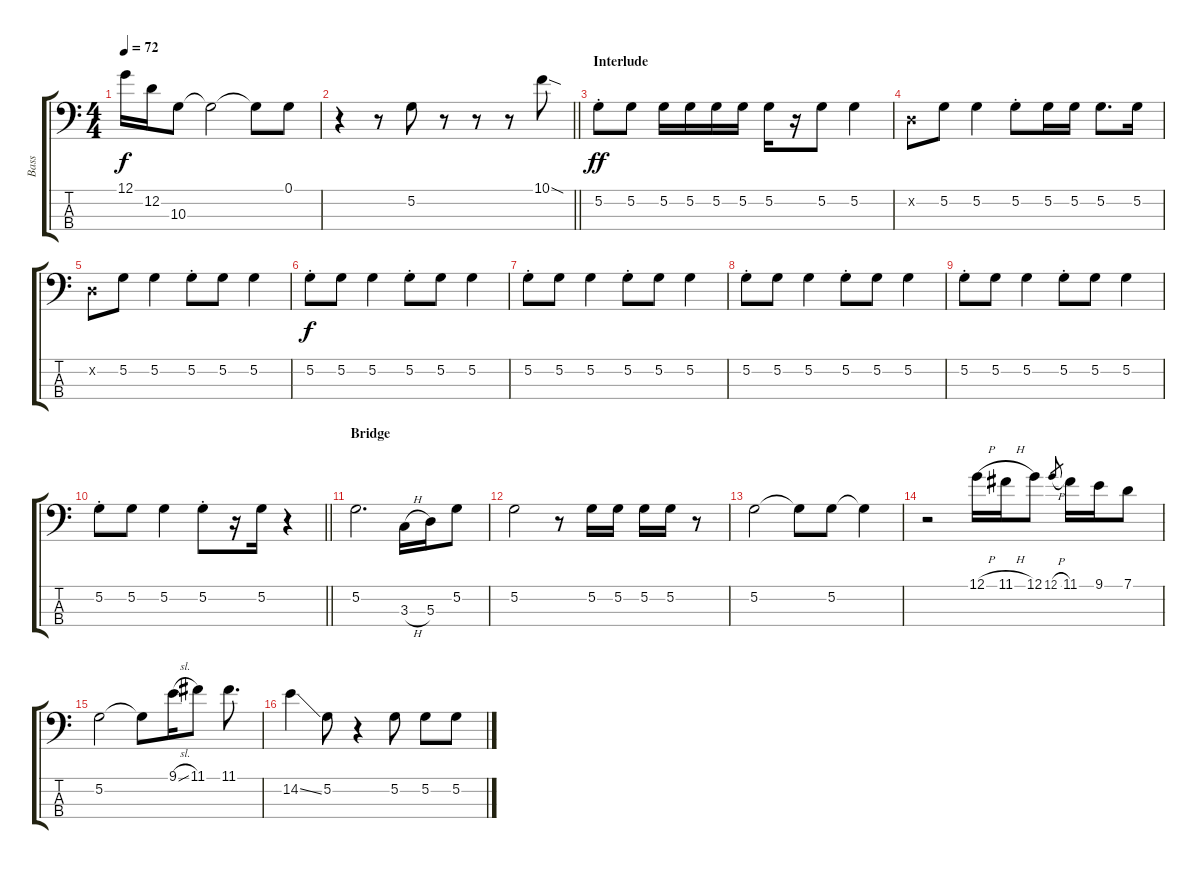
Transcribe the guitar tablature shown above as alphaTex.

\track ("Bass" "Bass") {instrument electricbassfinger}
\staff {score tabs}
\tuning (G2 D2 A1 E1) {hide}
\ts (4 4)
\tempo 72
\clef f4
\ks c
12.1.16{dy f} 12.2.16 10.3.8 10.3{t}.2 10.3{t}.8 0.1.8 |
\barLineRight lightlight
r.4 r.8 5.2.8 r.8 r.8 r.8 10.1{sod}.8 |
\section ("" "Interlude")
5.2{st}.8{dy ff} 5.2.8 5.2.16 5.2.16 5.2.16 5.2.16 5.2.16 r.16 5.2.8 5.2.4 |
0.2{x}.8 5.2.8 5.2.4 5.2{st}.8 5.2.16 5.2.16 5.2.8{d} 5.2.16 |
0.2{x}.8 5.2.8 5.2.4 5.2{st}.8 5.2.8 5.2.4 |
5.2{st}.8{dy f} 5.2.8 5.2.4 5.2{st}.8 5.2.8 5.2.4 |
5.2{st}.8 5.2.8 5.2.4 5.2{st}.8 5.2.8 5.2.4 |
5.2{st}.8 5.2.8 5.2.4 5.2{st}.8 5.2.8 5.2.4 |
5.2{st}.8 5.2.8 5.2.4 5.2{st}.8 5.2.8 5.2.4 |
\barLineRight lightlight
5.2{st}.8 5.2.8 5.2.4 5.2{st}.8 r.16 5.2.16 r.4 |
\section ("" "Bridge")
5.2.2{d} 3.3{h}.16 5.3.16 5.2.8 |
5.2.2 r.8 5.2.16 5.2.16 5.2.16 5.2.16 r.8 |
5.2.2 5.2{t}.8 5.2.8 5.2{t}.4 |
r.2 12.1{h}.16 11.1{h}.16 12.1.8 12.1{h}.8{gr} 11.1.16 9.1.16 7.1.8 |
5.2.2 5.2{t}.8 9.1{sl}.16 11.1.8 11.1.8{d} |
14.2{ss}.4 5.2.8 r.4 5.2.8 5.2.8 5.2.8
